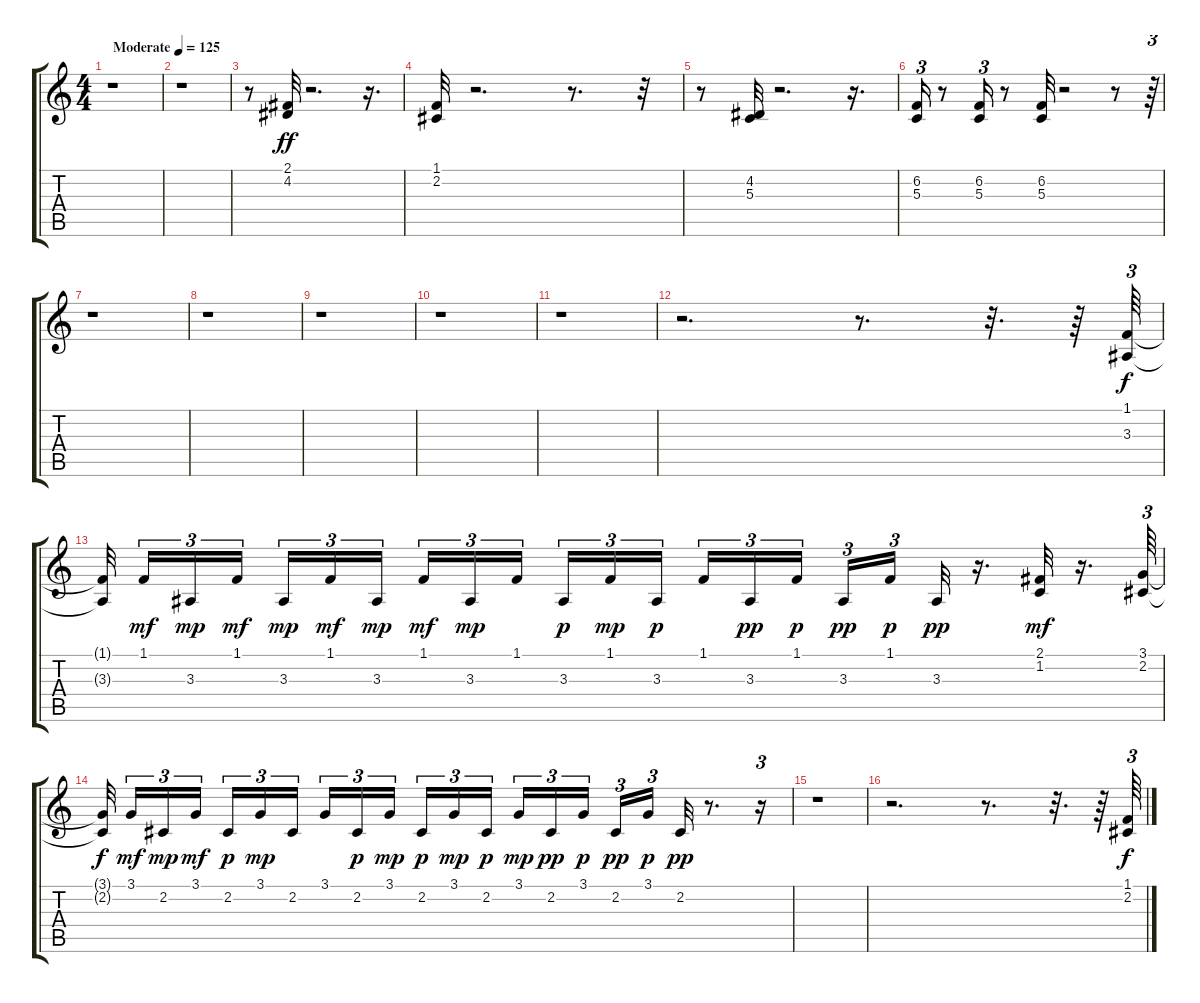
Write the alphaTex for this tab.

\track "" {instrument marimba}
\staff {score tabs}
\tuning (E4 B3 G3 D3 A2 E2) {hide}
\ts (4 4)
\tempo (125 "Moderate")
\clef g2
\ks c
r.1{dy ff instrument marimba} |
r.1 |
r.8 (2.1 4.2).32 r.2{d} r.16{d} |
(1.1 2.2).32 r.2{d} r.8{d} r.32 |
r.8 (4.2 5.3).32 r.2{d} r.16{d} |
(6.2 5.3).16{tu (3 2)} r.8 (6.2 5.3).16{tu (3 2)} r.8 (6.2 5.3).32 r.2 r.8 r.64{tu (3 2)} |
r.1 |
r.1 |
r.1 |
r.1 |
r.1 |
r.2{d} r.8{d} r.32{d} r.64 (1.1 3.3).64{tu (3 2) dy f} |
(1.1{t} 3.3{t}).32 1.1.16{tu (3 2) dy mf} 3.3.16{tu (3 2) dy mp} 1.1.16{tu (3 2) dy mf} 3.3.16{tu (3 2) dy mp} 1.1.16{tu (3 2) dy mf} 3.3.16{tu (3 2) dy mp} 1.1.16{tu (3 2) dy mf} 3.3.16{tu (3 2) dy mp} 1.1.16{tu (3 2)} 3.3.16{tu (3 2) dy p} 1.1.16{tu (3 2) dy mp} 3.3.16{tu (3 2) dy p} 1.1.16{tu (3 2)} 3.3.16{tu (3 2) dy pp} 1.1.16{tu (3 2) dy p} 3.3.16{tu (3 2) dy pp} 1.1.16{tu (3 2) dy p} 3.3.32{dy pp} r.16{d} (2.1 1.2).32{dy mf} r.16{d} (3.1 2.2).64{tu (3 2)} |
(3.1{t} 2.2{t}).32{dy f} 3.1.16{tu (3 2) dy mf} 2.2.16{tu (3 2) dy mp} 3.1.16{tu (3 2) dy mf} 2.2.16{tu (3 2) dy p} 3.1.16{tu (3 2) dy mp} 2.2.16{tu (3 2)} 3.1.16{tu (3 2)} 2.2.16{tu (3 2) dy p} 3.1.16{tu (3 2) dy mp} 2.2.16{tu (3 2) dy p} 3.1.16{tu (3 2) dy mp} 2.2.16{tu (3 2) dy p} 3.1.16{tu (3 2) dy mp} 2.2.16{tu (3 2) dy pp} 3.1.16{tu (3 2) dy p} 2.2.16{tu (3 2) dy pp} 3.1.16{tu (3 2) dy p} 2.2.32{dy pp} r.8{d} r.16{tu (3 2)} |
r.1 |
r.2{d} r.8{d} r.32{d} r.64 (1.1 2.2).64{tu (3 2) dy f}
